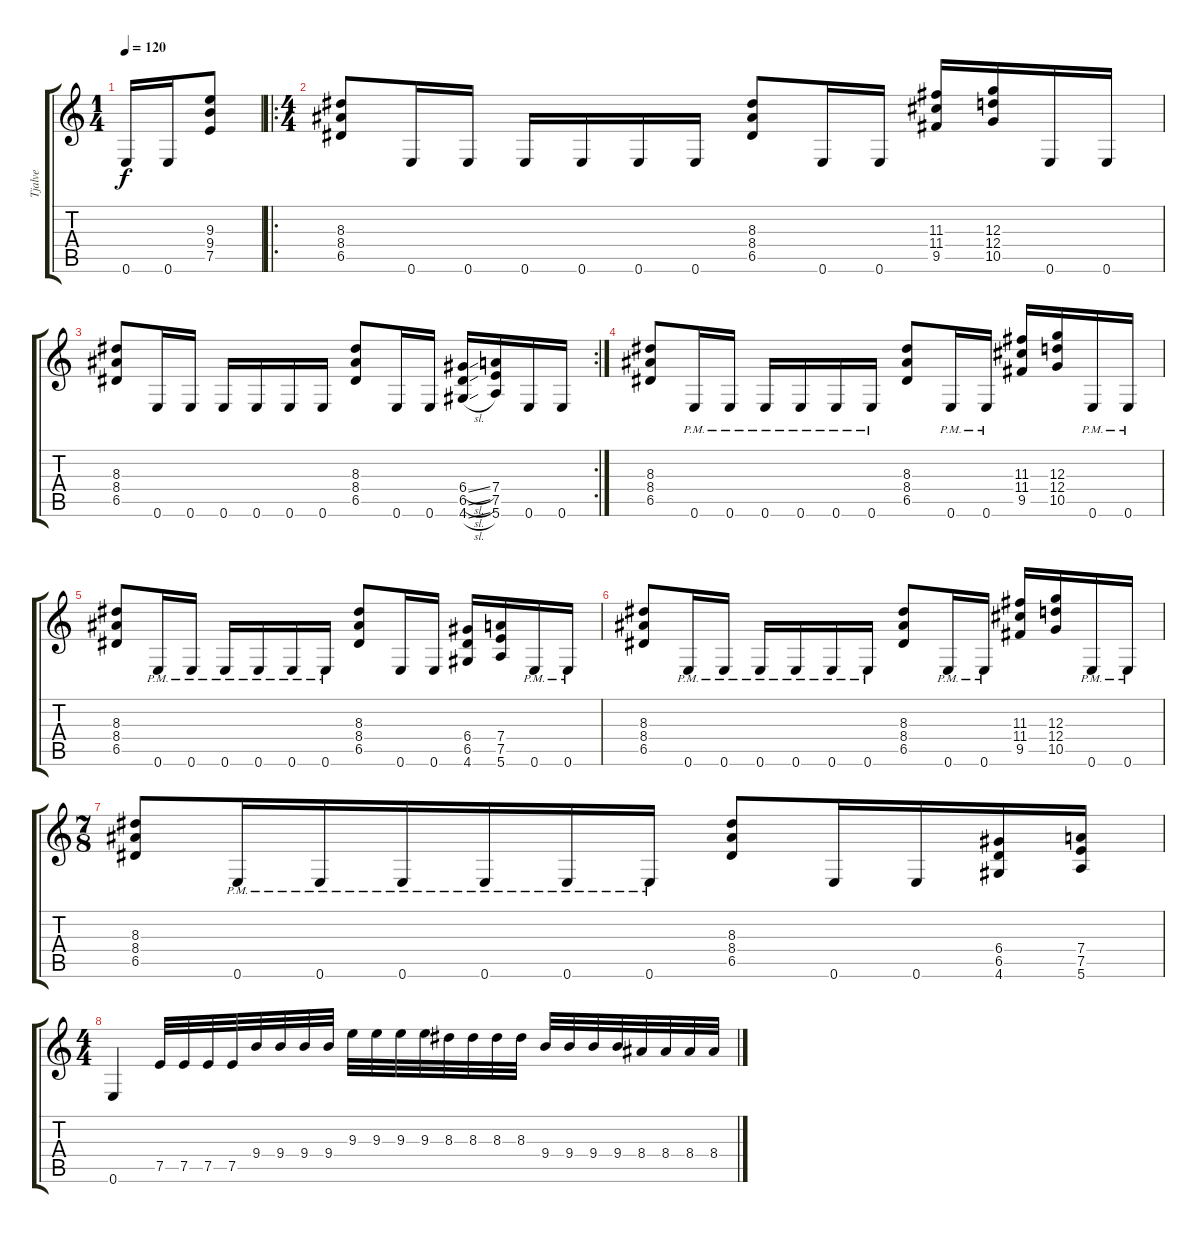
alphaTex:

\track ("Tjalve" "Tjalve") {instrument distortionguitar}
\staff {score tabs}
\tuning (E4 B3 G3 D3 A2 E2) {hide}
\ts (1 4)
\tempo 120
\clef g2
\ks c
0.6.16{dy f} 0.6.16 (9.3 9.4 7.5).8 |
\ro
\ts (4 4)
(8.3 8.4 6.5).8 0.6.16 0.6.16 0.6.16 0.6.16 0.6.16 0.6.16 (8.3 8.4 6.5).8 0.6.16 0.6.16 (11.3 11.4 9.5).16 (12.3 12.4 10.5).16 0.6.16 0.6.16 |
\rc 2
(8.3 8.4 6.5).8 0.6.16 0.6.16 0.6.16 0.6.16 0.6.16 0.6.16 (8.3 8.4 6.5).8 0.6.16 0.6.16 (6.4{sl} 6.5{sl} 4.6{sl}).16 (7.4 7.5 5.6).16 0.6.16 0.6.16 |
(8.3 8.4 6.5).8 0.6{pm}.16 0.6{pm}.16 0.6{pm}.16 0.6{pm}.16 0.6{pm}.16 0.6{pm}.16 (8.3 8.4 6.5).8 0.6{pm}.16 0.6{pm}.16 (11.3 11.4 9.5).16 (12.3 12.4 10.5).16 0.6{pm}.16 0.6{pm}.16 |
(8.3 8.4 6.5).8 0.6{pm}.16 0.6{pm}.16 0.6{pm}.16 0.6{pm}.16 0.6{pm}.16 0.6{pm}.16 (8.3 8.4 6.5).8 0.6.16 0.6.16 (6.4 6.5 4.6).16 (7.4 7.5 5.6).16 0.6{pm}.16 0.6{pm}.16 |
(8.3 8.4 6.5).8 0.6{pm}.16 0.6{pm}.16 0.6{pm}.16 0.6{pm}.16 0.6{pm}.16 0.6{pm}.16 (8.3 8.4 6.5).8 0.6{pm}.16 0.6{pm}.16 (11.3 11.4 9.5).16 (12.3 12.4 10.5).16 0.6{pm}.16 0.6{pm}.16 |
\ts (7 8)
(8.3 8.4 6.5).8 0.6{pm}.16 0.6{pm}.16 0.6{pm}.16 0.6{pm}.16 0.6{pm}.16 0.6{pm}.16 (8.3 8.4 6.5).8 0.6.16 0.6.16 (6.4 6.5 4.6).16 (7.4 7.5 5.6).16 |
\ts (4 4)
0.6.4 7.5.32 7.5.32 7.5.32 7.5.32 9.4.32 9.4.32 9.4.32 9.4.32 9.3.32 9.3.32 9.3.32 9.3.32 8.3.32 8.3.32 8.3.32 8.3.32 9.4.32 9.4.32 9.4.32 9.4.32 8.4.32 8.4.32 8.4.32 8.4.32
